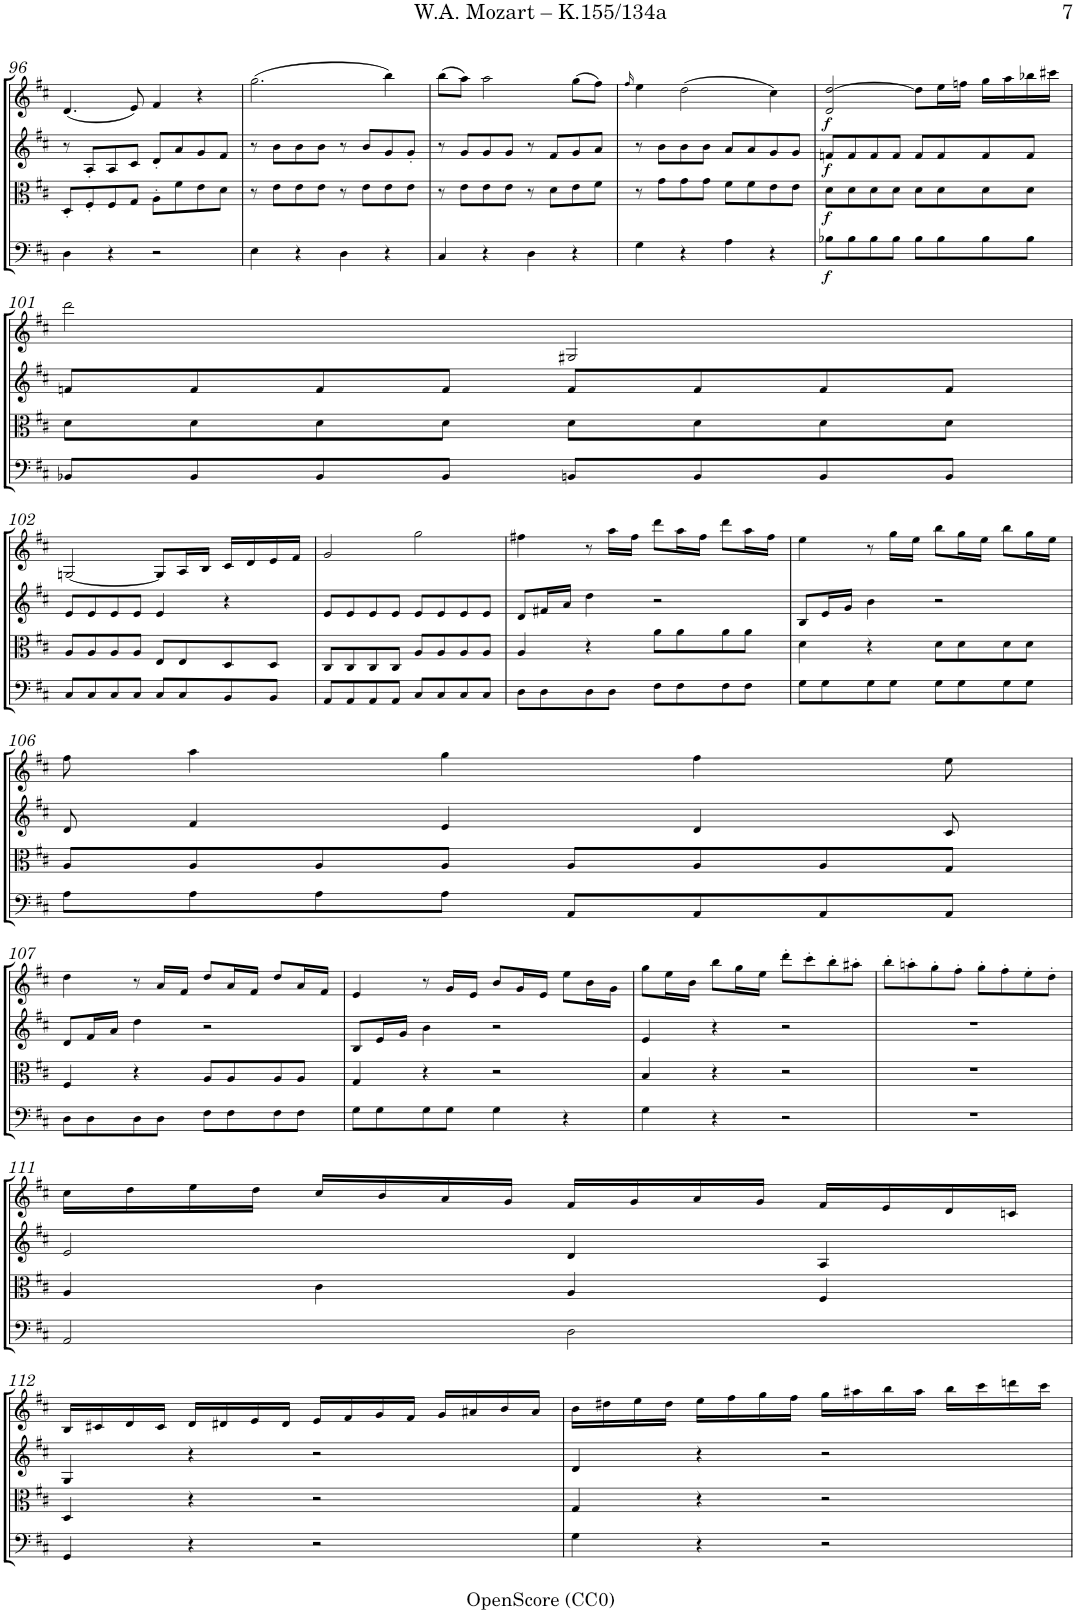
**kern	**dynam	**kern	**dynam	**kern	**dynam	**kern	**dynam
*part4	*part4	*part3	*part3	*part2	*part2	*part1	*part1
*staff4	*staff4	*staff3	*staff3	*staff2	*staff2	*staff1	*staff1
*I"Violoncello	*	*I"Viola	*	*I"Violin 2	*	*I"Violin 1	*
*I'Vc	*	*I'Vla	*	*I'Vln	*	*I'Vln	*
!!LO:PB:g=z
*clefF4	*	*clefC3	*	*clefG2	*	*clefG2	*
*k[f#c#]	*	*k[f#c#]	*	*k[f#c#]	*	*k[f#c#]	*
*M4/4	*	*M4/4	*	*M4/4	*	*M4/4	*
*met(c)	*	*met(c)	*	*met(c)	*	*met(c)	*
=96	=96	=96	=96	=96	=96	=96	=96
4D\	.	8D'/L	.	8r	.	(4.d/	.
.	.	8F#'/	.	8A'/L	.	.	.
4r	.	8F#/	.	8A/	.	.	.
.	.	8G/J	.	8c#/J	.	8e/)	.
2r	.	8A'\L	.	8d'/L	.	4f#/	.
.	.	8f#\	.	8a/	.	.	.
.	.	8e\	.	8g/	.	4r	.
.	.	8d\J	.	8f#/J	.	.	.
=97	=97	=97	=97	=97	=97	=97	=97
4E\	.	8r	.	8r	.	(2.gg\	.
.	.	8e\L	.	8b\L	.	.	.
4r	.	8e\	.	8b\	.	.	.
.	.	8e\J	.	8b\J	.	.	.
4D\	.	8r	.	8r	.	.	.
.	.	8e\L	.	8b/L	.	.	.
4r	.	8e\	.	8g/	.	4bb\)	.
.	.	8e\J	.	8g'/J	.	.	.
=98	=98	=98	=98	=98	=98	=98	=98
4C#/	.	8r	.	8r	.	(8bb\L	.
.	.	8e\L	.	8g/L	.	8aa\J)	.
4r	.	8e\	.	8g/	.	2aa\	.
.	.	8e\J	.	8g/J	.	.	.
4D\	.	8r	.	8r	.	.	.
.	.	8d\L	.	8f#/L	.	.	.
4r	.	8e\	.	8g/	.	(8gg\L	.
.	.	8f#\J	.	8a/J	.	8ff#\J)	.
=99	=99	=99	=99	=99	=99	=99	=99
.	.	.	.	.	.	16qff#/	.
4G\	.	8r	.	8r	.	4ee\	.
.	.	8g\L	.	8b\L	.	.	.
4r	.	8g\	.	8b\	.	(2dd\	.
.	.	8g\J	.	8b\J	.	.	.
4A\	.	8f#\L	.	8a/L	.	.	.
.	.	8f#\	.	8a/	.	.	.
4r	.	8e\	.	8g/	.	4cc#\)	.
.	.	8e\J	.	8g/J	.	.	.
=100	=100	=100	=100	=100	=100	=100	=100
!	!LO:DY:b	!	!LO:DY:b	!	!LO:DY:b	!	!LO:DY:b
8B-X\L	f	8d\L	f	8fn/L	f	2d/ [2dd/	f
8B-\	.	8d\	.	8f/	.	.	.
8B-\	.	8d\	.	8f/	.	.	.
8B-\J	.	8d\J	.	8f/J	.	.	.
8B-\L	.	8d\L	.	8f/L	.	8dd\L]	.
8B-\	.	8d\	.	8f/	.	16ee\L	.
.	.	.	.	.	.	16ffn\JJ	.
8B-\	.	8d\	.	8f/	.	16gg\LL	.
.	.	.	.	.	.	16aa\	.
8B-\J	.	8d\J	.	8f/J	.	16bb-X\	.
.	.	.	.	.	.	16ccc#X\JJ	.
!!LO:LB:g=z
=101	=101	=101	=101	=101	=101	=101	=101
8BB-X/L	.	8d\L	.	8fn/L	.	2ddd\	.
8BB-/	.	8d\	.	8f/	.	.	.
8BB-/	.	8d\	.	8f/	.	.	.
8BB-/J	.	8d\J	.	8f/J	.	.	.
8BBn/L	.	8d\L	.	8f/L	.	2G#X/	.
8BB/	.	8d\	.	8f/	.	.	.
8BB/	.	8d\	.	8f/	.	.	.
8BB/J	.	8d\J	.	8f/J	.	.	.
!!LO:LB:g=z
=102	=102	=102	=102	=102	=102	=102	=102
8C#/L	.	8A/L	.	8e/L	.	[2Gn/	.
8C#/	.	8A/	.	8e/	.	.	.
8C#/	.	8A/	.	8e/	.	.	.
8C#/J	.	8A/J	.	8e/J	.	.	.
8C#/L	.	8E/L	.	4e/	.	8G/L]	.
8C#/	.	8E/	.	.	.	16A/L	.
.	.	.	.	.	.	16B/JJ	.
8BB/	.	8D/	.	4r	.	16c#/LL	.
.	.	.	.	.	.	16d/	.
8BB/J	.	8D/J	.	.	.	16e/	.
.	.	.	.	.	.	16f#/JJ	.
=103	=103	=103	=103	=103	=103	=103	=103
8AA/L	.	8C#/L	.	8e/L	.	2g/	.
8AA/	.	8C#/	.	8e/	.	.	.
8AA/	.	8C#/	.	8e/	.	.	.
8AA/J	.	8C#/J	.	8e/J	.	.	.
8C#/L	.	8A/L	.	8e/L	.	2gg\	.
8C#/	.	8A/	.	8e/	.	.	.
8C#/	.	8A/	.	8e/	.	.	.
8C#/J	.	8A/J	.	8e/J	.	.	.
=104	=104	=104	=104	=104	=104	=104	=104
8D\L	.	4A/	.	8d/L	.	4ff#X\	.
8D\	.	.	.	16f#X/L	.	.	.
.	.	.	.	16a/JJ	.	.	.
8D\	.	4r	.	4dd\	.	8r	.
8D\J	.	.	.	.	.	16aa\LL	.
.	.	.	.	.	.	16ff#\JJ	.
8F#\L	.	8a\L	.	2r	.	8ddd\L	.
8F#\	.	8a\	.	.	.	16aa\L	.
.	.	.	.	.	.	16ff#\JJ	.
8F#\	.	8a\	.	.	.	8ddd\L	.
8F#\J	.	8a\J	.	.	.	16aa\L	.
.	.	.	.	.	.	16ff#\JJ	.
=105	=105	=105	=105	=105	=105	=105	=105
8G\L	.	4d\	.	8B/L	.	4ee\	.
8G\	.	.	.	16e/L	.	.	.
.	.	.	.	16g/JJ	.	.	.
8G\	.	4r	.	4b\	.	8r	.
8G\J	.	.	.	.	.	16gg\LL	.
.	.	.	.	.	.	16ee\JJ	.
8G\L	.	8d\L	.	2r	.	8bb\L	.
8G\	.	8d\	.	.	.	16gg\L	.
.	.	.	.	.	.	16ee\JJ	.
8G\	.	8d\	.	.	.	8bb\L	.
8G\J	.	8d\J	.	.	.	16gg\L	.
.	.	.	.	.	.	16ee\JJ	.
!!LO:LB:g=z
=106	=106	=106	=106	=106	=106	=106	=106
8A\L	.	8A/L	.	8d/	.	8ff#\	.
8A\	.	8A/	.	4f#/	.	4aa\	.
8A\	.	8A/	.	.	.	.	.
8A\J	.	8A/J	.	4e/	.	4gg\	.
8AA/L	.	8A/L	.	.	.	.	.
8AA/	.	8A/	.	4d/	.	4ff#\	.
8AA/	.	8A/	.	.	.	.	.
8AA/J	.	8G/J	.	8c#/	.	8ee\	.
!!LO:LB:g=z
=107	=107	=107	=107	=107	=107	=107	=107
8D\L	.	4F#/	.	8d/L	.	4dd\	.
8D\	.	.	.	16f#/L	.	.	.
.	.	.	.	16a/JJ	.	.	.
8D\	.	4r	.	4dd\	.	8r	.
8D\J	.	.	.	.	.	16a/LL	.
.	.	.	.	.	.	16f#/JJ	.
8F#\L	.	8A/L	.	2r	.	8dd/L	.
8F#\	.	8A/	.	.	.	16a/L	.
.	.	.	.	.	.	16f#/JJ	.
8F#\	.	8A/	.	.	.	8dd/L	.
8F#\J	.	8A/J	.	.	.	16a/L	.
.	.	.	.	.	.	16f#/JJ	.
=108	=108	=108	=108	=108	=108	=108	=108
8G\L	.	4G/	.	8B/L	.	4e/	.
8G\	.	.	.	16e/L	.	.	.
.	.	.	.	16g/JJ	.	.	.
8G\	.	4r	.	4b\	.	8r	.
8G\J	.	.	.	.	.	16g/LL	.
.	.	.	.	.	.	16e/JJ	.
4G\	.	2r	.	2r	.	8b/L	.
.	.	.	.	.	.	16g/L	.
.	.	.	.	.	.	16e/JJ	.
4r	.	.	.	.	.	8ee\L	.
.	.	.	.	.	.	16b\L	.
.	.	.	.	.	.	16g\JJ	.
=109	=109	=109	=109	=109	=109	=109	=109
4G\	.	4B/	.	4e/	.	8gg\L	.
.	.	.	.	.	.	16ee\L	.
.	.	.	.	.	.	16b\JJ	.
4r	.	4r	.	4r	.	8bb\L	.
.	.	.	.	.	.	16gg\L	.
.	.	.	.	.	.	16ee\JJ	.
2r	.	2r	.	2r	.	8ddd'\L	.
.	.	.	.	.	.	8ccc#'\	.
.	.	.	.	.	.	8bb'\	.
.	.	.	.	.	.	8aa#X'\J	.
=110	=110	=110	=110	=110	=110	=110	=110
1r	.	1r	.	1r	.	8bb'\L	.
.	.	.	.	.	.	8aan'\	.
.	.	.	.	.	.	8gg'\	.
.	.	.	.	.	.	8ff#'\J	.
.	.	.	.	.	.	8gg'\L	.
.	.	.	.	.	.	8ff#'\	.
.	.	.	.	.	.	8ee'\	.
.	.	.	.	.	.	8dd'\J	.
!!LO:LB:g=z
=111	=111	=111	=111	=111	=111	=111	=111
2AA/	.	4A/	.	2e/	.	16cc#\LL	.
.	.	.	.	.	.	16dd\	.
.	.	.	.	.	.	16ee\	.
.	.	.	.	.	.	16dd\JJ	.
.	.	4c#\	.	.	.	16cc#/LL	.
.	.	.	.	.	.	16b/	.
.	.	.	.	.	.	16a/	.
.	.	.	.	.	.	16g/JJ	.
2D\	.	4A/	.	4d/	.	16f#/LL	.
.	.	.	.	.	.	16g/	.
.	.	.	.	.	.	16a/	.
.	.	.	.	.	.	16g/JJ	.
.	.	4F#/	.	4A/	.	16f#/LL	.
.	.	.	.	.	.	16e/	.
.	.	.	.	.	.	16d/	.
.	.	.	.	.	.	16cn/JJ	.
!!LO:LB:g=z
=112	=112	=112	=112	=112	=112	=112	=112
4GG/	.	4D/	.	4G/	.	16B/LL	.
.	.	.	.	.	.	16c#X/	.
.	.	.	.	.	.	16d/	.
.	.	.	.	.	.	16c#/JJ	.
4r	.	4r	.	4r	.	16d/LL	.
.	.	.	.	.	.	16d#X/	.
.	.	.	.	.	.	16e/	.
.	.	.	.	.	.	16d#/JJ	.
2r	.	2r	.	2r	.	16e/LL	.
.	.	.	.	.	.	16f#/	.
.	.	.	.	.	.	16g/	.
.	.	.	.	.	.	16f#/JJ	.
.	.	.	.	.	.	16g/LL	.
.	.	.	.	.	.	16a#X/	.
.	.	.	.	.	.	16b/	.
.	.	.	.	.	.	16a#/JJ	.
=113	=113	=113	=113	=113	=113	=113	=113
4G\	.	4G/	.	4d/	.	16b\LL	.
.	.	.	.	.	.	16dd#X\	.
.	.	.	.	.	.	16ee\	.
.	.	.	.	.	.	16dd#\JJ	.
4r	.	4r	.	4r	.	16ee\LL	.
.	.	.	.	.	.	16ff#\	.
.	.	.	.	.	.	16gg\	.
.	.	.	.	.	.	16ff#\JJ	.
2r	.	2r	.	2r	.	16gg\LL	.
.	.	.	.	.	.	16aa#X\	.
.	.	.	.	.	.	16bb\	.
.	.	.	.	.	.	16aa#\JJ	.
.	.	.	.	.	.	16bb\LL	.
.	.	.	.	.	.	16ccc#\	.
.	.	.	.	.	.	16dddn\	.
.	.	.	.	.	.	16ccc#\JJ	.
=	=	=	=	=	=	=	=
*-	*-	*-	*-	*-	*-	*-	*-
